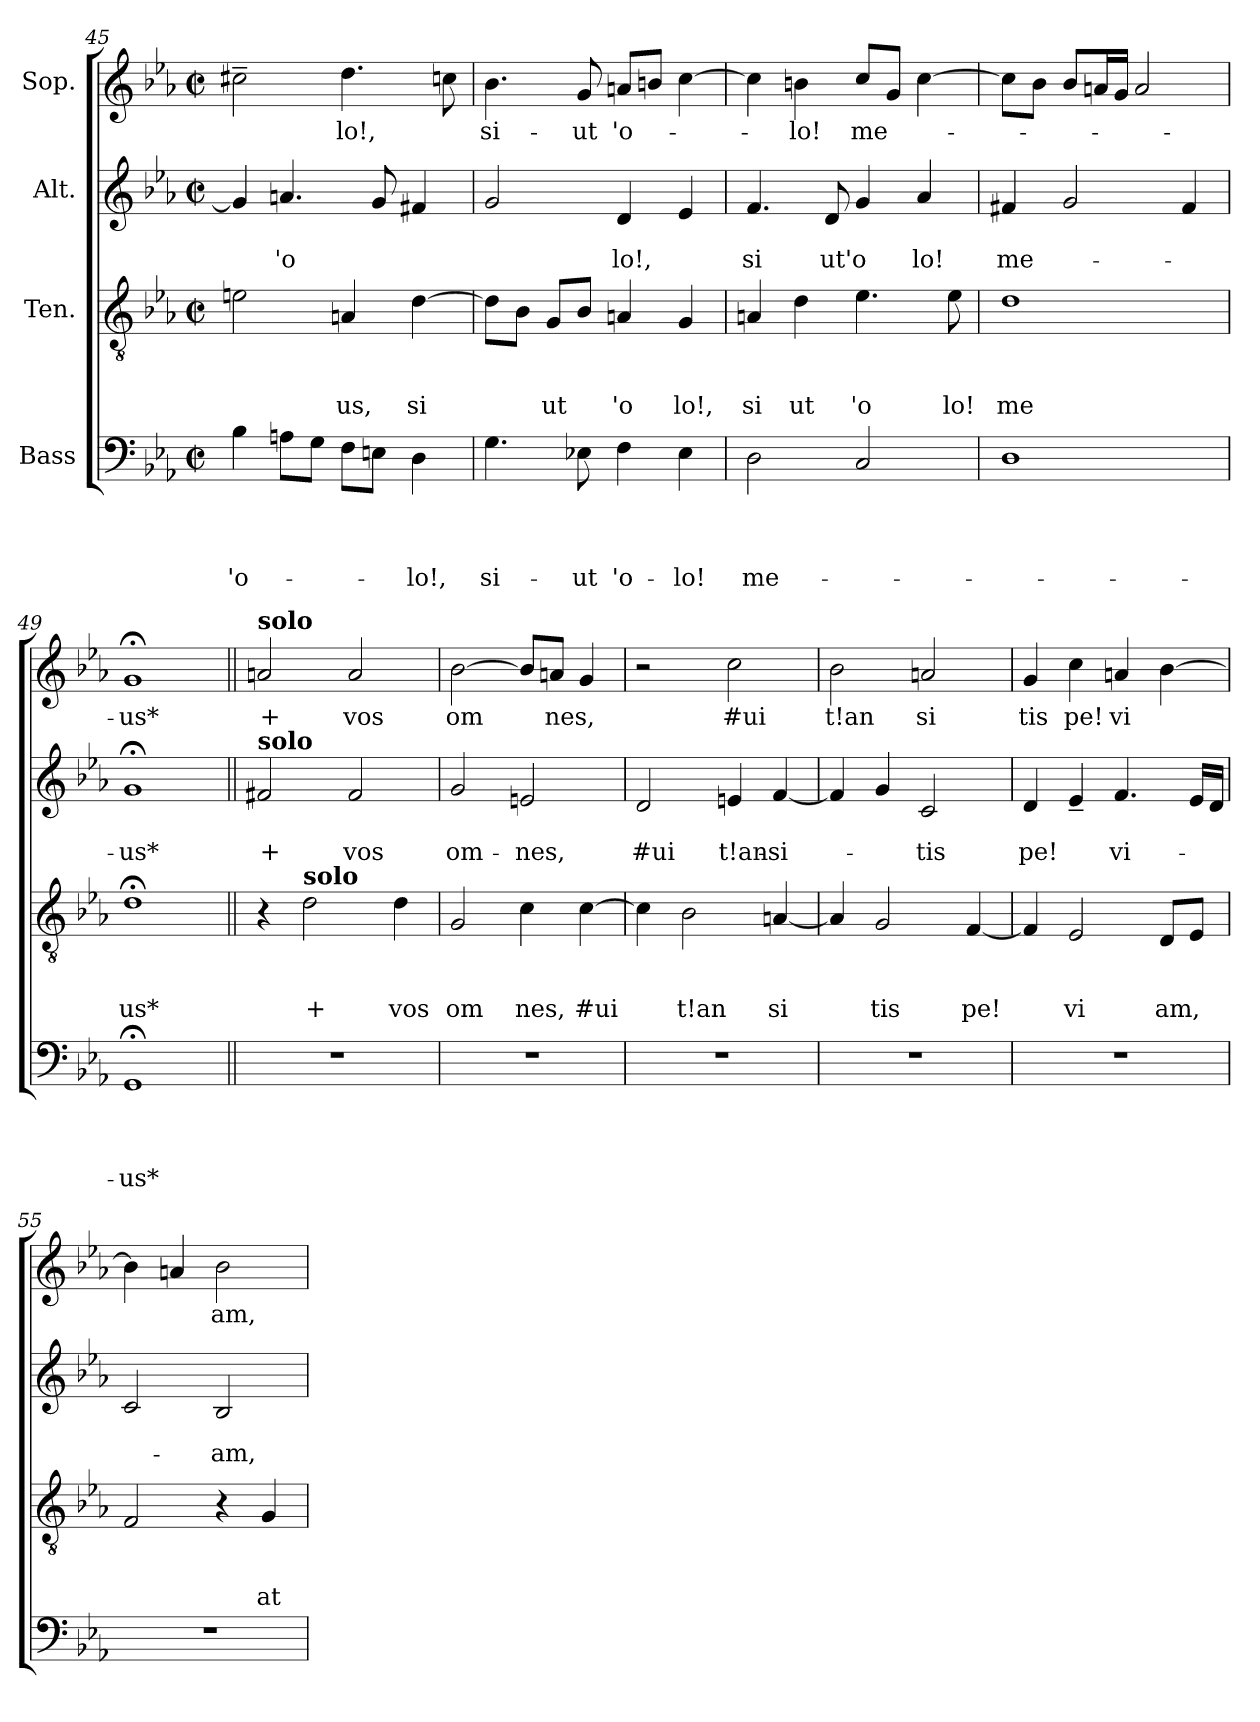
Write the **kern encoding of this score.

**kern	**text	**text	**text	**text	**kern	**text	**text	**text	**kern	**text	**text	**kern	**text
*part4	*part4	*part4	*part4	*part4	*part3	*part3	*part3	*part3	*part2	*part2	*part2	*part1	*part1
*staff4	*staff4	*staff4	*staff4	*staff4	*staff3	*staff3	*staff3	*staff3	*staff2	*staff2	*staff2	*staff1	*staff1
*I"Bass	*	*	*	*	*I"Ten.	*	*	*	*I"Alt.	*	*	*I"Sop.	*
*clefF4	*	*	*	*	*clefGv2	*	*	*	*clefG2	*	*	*clefG2	*
*k[b-e-a-]	*	*	*	*	*k[b-e-a-]	*	*	*	*k[b-e-a-]	*	*	*k[b-e-a-]	*
*E-:	*	*	*	*	*E-:	*	*	*	*E-:	*	*	*E-:	*
*M2/2	*	*	*	*	*M2/2	*	*	*	*M2/2	*	*	*M2/2	*
*met(c|)	*	*	*	*	*met(c|)	*	*	*	*met(c|)	*	*	*met(c|)	*
=45	=45	=45	=45	=45	=45	=45	=45	=45	=45	=45	=45	=45	=45
!	!	!	!	!LO:LY:b	!	!	!	!	!	!	!	!	!
4B-\	.	.	.	'o-	2en\	.	.	.	4g/]	.	.	2cc#X~>\	.
!	!	!	!	!	!	!	!	!	!	!	!LO:LY:b	!	!
8An\L	.	.	.	.	.	.	.	.	4.an/	.	'o	.	.
8G\J	.	.	.	.	.	.	.	.	.	.	.	.	.
!	!	!	!	!	!	!	!	!LO:LY:b	!	!	!	!	!LO:LY:b
8F\L	.	.	.	.	4An/	.	.	us,	.	.	.	4.dd\	-lo!,
8En\J	.	.	.	.	.	.	.	.	8g/	.	.	.	.
!	!	!	!	!LO:LY:b	!	!	!	!LO:LY:b	!	!	!	!	!
4D\	.	.	.	-lo!,	[>4d\	.	.	si	4f#X/	.	.	.	.
.	.	.	.	.	.	.	.	.	.	.	.	8ccn\	.
=46	=46	=46	=46	=46	=46	=46	=46	=46	=46	=46	=46	=46	=46
!	!	!	!	!LO:LY:b	!	!	!	!	!	!	!	!	!LO:LY:b
4.G\	.	.	.	si-	8d\L]	.	.	.	2g/	.	.	4.b-\	si-
.	.	.	.	.	8B-\J	.	.	.	.	.	.	.	.
!	!	!	!	!	!	!	!	!LO:LY:b	!	!	!	!	!
.	.	.	.	.	8G/L	.	.	ut	.	.	.	.	.
!	!	!	!	!LO:LY:b	!	!	!	!	!	!	!	!	!LO:LY:b
8E-X\	.	.	.	-ut	8B-/J	.	.	.	.	.	.	8g/	-ut
!	!	!	!	!LO:LY:b	!	!	!	!LO:LY:b	!	!	!LO:LY:b	!	!LO:LY:b
4F\	.	.	.	'o-	4An/	.	.	'o	4d/	.	lo!,	8an/L	'o-
.	.	.	.	.	.	.	.	.	.	.	.	8bn/J	.
!	!	!	!	!LO:LY:b	!	!	!	!LO:LY:b	!	!	!	!	!
4E-\	.	.	.	-lo!	4G/	.	.	lo!,	4e-/	.	.	[>4cc\	.
=47	=47	=47	=47	=47	=47	=47	=47	=47	=47	=47	=47	=47	=47
!	!	!	!	!LO:LY:b	!	!	!	!LO:LY:b	!	!	!LO:LY:b	!	!
2D\	.	.	.	me-	4An/	.	.	si	4.f/	.	si	4cc\]	.
!	!	!	!	!	!	!	!	!LO:LY:b	!	!	!	!	!LO:LY:b
.	.	.	.	.	4d\	.	.	ut	.	.	.	4bn\	-lo!
!	!	!	!	!	!	!	!	!	!	!	!LO:LY:b	!	!
.	.	.	.	.	.	.	.	.	8d/	.	ut'o	.	.
!	!	!	!	!	!	!	!	!LO:LY:b	!	!	!	!	!LO:LY:b
2C/	.	.	.	.	4.e-\	.	.	'o	4g/	.	.	8cc/L	me-
.	.	.	.	.	.	.	.	.	.	.	.	8g/J	.
!	!	!	!	!	!	!	!	!	!	!	!LO:LY:b	!	!
.	.	.	.	.	.	.	.	.	4a-/	.	lo!	[<4cc\	.
!	!	!	!	!	!	!	!	!LO:LY:b	!	!	!	!	!
.	.	.	.	.	8e-\	.	.	lo!	.	.	.	.	.
!!LO:PB:g=z
=48	=48	=48	=48	=48	=48	=48	=48	=48	=48	=48	=48	=48	=48
!	!	!	!	!	!	!	!	!LO:LY:b	!	!	!LO:LY:b	!	!
1D	.	.	.	.	1d	.	.	me	4f#X/	.	me-	8cc\L]	.
.	.	.	.	.	.	.	.	.	.	.	.	8b-\J	.
.	.	.	.	.	.	.	.	.	2g/	.	.	8b-/L	.
.	.	.	.	.	.	.	.	.	.	.	.	16an/L	.
.	.	.	.	.	.	.	.	.	.	.	.	16g/JJ	.
.	.	.	.	.	.	.	.	.	.	.	.	2a/	.
.	.	.	.	.	.	.	.	.	4f#/	.	.	.	.
=49	=49	=49	=49	=49	=49	=49	=49	=49	=49	=49	=49	=49	=49
!	!	!	!	!LO:LY:b	!	!	!	!LO:LY:b	!	!	!LO:LY:b	!	!LO:LY:b
1GG;	.	.	.	-us*	1d;<	.	.	us*	1g;	.	-us*	1g;	-us*
=50||	=50||	=50||	=50||	=50||	=50||	=50||	=50||	=50||	=50||	=50||	=50||	=50||	=50||
!	!	!	!	!	!	!	!	!	!	!	!	!LO:TX:a:B:t=solo	!
!	!	!	!	!	!	!	!	!	!LO:TX:a:B:t=solo	!	!	!	!
!	!	!	!	!	!	!	!	!	!	!	!LO:LY:b	!	!LO:LY:b
1r	.	.	.	.	4r	.	.	.	2f#X/	.	+	2an/	+
!	!	!	!	!	!LO:TX:a:B:t=solo	!	!	!	!	!	!	!	!
!	!	!	!	!	!	!	!	!LO:LY:b	!	!	!	!	!
.	.	.	.	.	2d\	.	.	+	.	.	.	.	.
!	!	!	!	!	!	!	!	!	!	!	!LO:LY:b	!	!LO:LY:b
.	.	.	.	.	.	.	.	.	2f#/	.	vos	2a/	vos
!	!	!	!	!	!	!	!	!LO:LY:b	!	!	!	!	!
.	.	.	.	.	4d\	.	.	vos	.	.	.	.	.
=51	=51	=51	=51	=51	=51	=51	=51	=51	=51	=51	=51	=51	=51
!	!	!	!	!	!	!	!	!LO:LY:b	!	!	!LO:LY:b	!	!LO:LY:b
1r	.	.	.	.	2G/	.	.	om	2g/	.	om-	[<2b-\	om
!	!	!	!	!	!	!	!	!LO:LY:b	!	!	!LO:LY:b	!	!
.	.	.	.	.	4c\	.	.	nes,	2en/	.	-nes,	8b-/L]	.
!	!	!	!	!	!	!	!	!	!	!	!	!	!LO:LY:b
.	.	.	.	.	.	.	.	.	.	.	.	8an/J	nes,
!	!	!	!	!	!	!	!	!LO:LY:b	!	!	!	!	!
.	.	.	.	.	[>4c\	.	.	#ui	.	.	.	4g/	.
=52	=52	=52	=52	=52	=52	=52	=52	=52	=52	=52	=52	=52	=52
!	!	!	!	!	!	!	!	!	!	!	!LO:LY:b	!	!
1r	.	.	.	.	4c\]	.	.	.	2d/	.	#ui	2r	.
!	!	!	!	!	!	!	!	!LO:LY:b	!	!	!	!	!
.	.	.	.	.	2B-\	.	.	t!an	.	.	.	.	.
!	!	!	!	!	!	!	!	!	!	!	!LO:LY:b	!	!LO:LY:b
.	.	.	.	.	.	.	.	.	4en/	.	t!an-	2cc\	#ui
!	!	!	!	!	!	!	!	!LO:LY:b	!	!	!LO:LY:b	!	!
.	.	.	.	.	[<4An/	.	.	si	[<4f/	.	-si-	.	.
=53	=53	=53	=53	=53	=53	=53	=53	=53	=53	=53	=53	=53	=53
!	!	!	!	!	!	!	!	!	!	!	!	!	!LO:LY:b
1r	.	.	.	.	4A/]	.	.	.	4f/]	.	.	2b-\	t!an
!	!	!	!	!	!	!	!	!LO:LY:b	!	!	!	!	!
.	.	.	.	.	2G/	.	.	tis	4g/	.	.	.	.
!	!	!	!	!	!	!	!	!	!	!	!LO:LY:b	!	!LO:LY:b
.	.	.	.	.	.	.	.	.	2c/	.	-tis	2an/	si
!	!	!	!	!	!	!	!	!LO:LY:b	!	!	!	!	!
.	.	.	.	.	[<4F/	.	.	pe!	.	.	.	.	.
=54	=54	=54	=54	=54	=54	=54	=54	=54	=54	=54	=54	=54	=54
!	!	!	!	!	!	!	!	!	!	!	!LO:LY:b	!	!LO:LY:b
1r	.	.	.	.	4F/]	.	.	.	4d/	.	pe!	4g/	tis
!	!	!	!	!	!	!	!	!LO:LY:b	!	!	!	!	!LO:LY:b
.	.	.	.	.	2E-/	.	.	vi	4e-~</	.	.	4cc\	pe!
!	!	!	!	!	!	!	!	!	!	!	!LO:LY:b	!	!LO:LY:b
.	.	.	.	.	.	.	.	.	4.f/	.	vi-	4an/	vi
!	!	!	!	!	!	!	!	!LO:LY:b	!	!	!	!	!
.	.	.	.	.	8D/L	.	.	am,	.	.	.	[>4b-\	.
.	.	.	.	.	8E-/J	.	.	.	16e-/LL	.	.	.	.
.	.	.	.	.	.	.	.	.	16d/JJ	.	.	.	.
=55	=55	=55	=55	=55	=55	=55	=55	=55	=55	=55	=55	=55	=55
1r	.	.	.	.	2F/	.	.	.	2c/	.	.	4b-\]	.
.	.	.	.	.	.	.	.	.	.	.	.	4an/	.
!	!	!	!	!	!	!	!	!	!	!	!LO:LY:b	!	!LO:LY:b
.	.	.	.	.	4r	.	.	.	2B-/	.	-am,	2b-\	am,
!	!	!	!	!	!	!	!	!LO:LY:b	!	!	!	!	!
.	.	.	.	.	4G/	.	.	at	.	.	.	.	.
=	=	=	=	=	=	=	=	=	=	=	=	=	=
*-	*-	*-	*-	*-	*-	*-	*-	*-	*-	*-	*-	*-	*-
